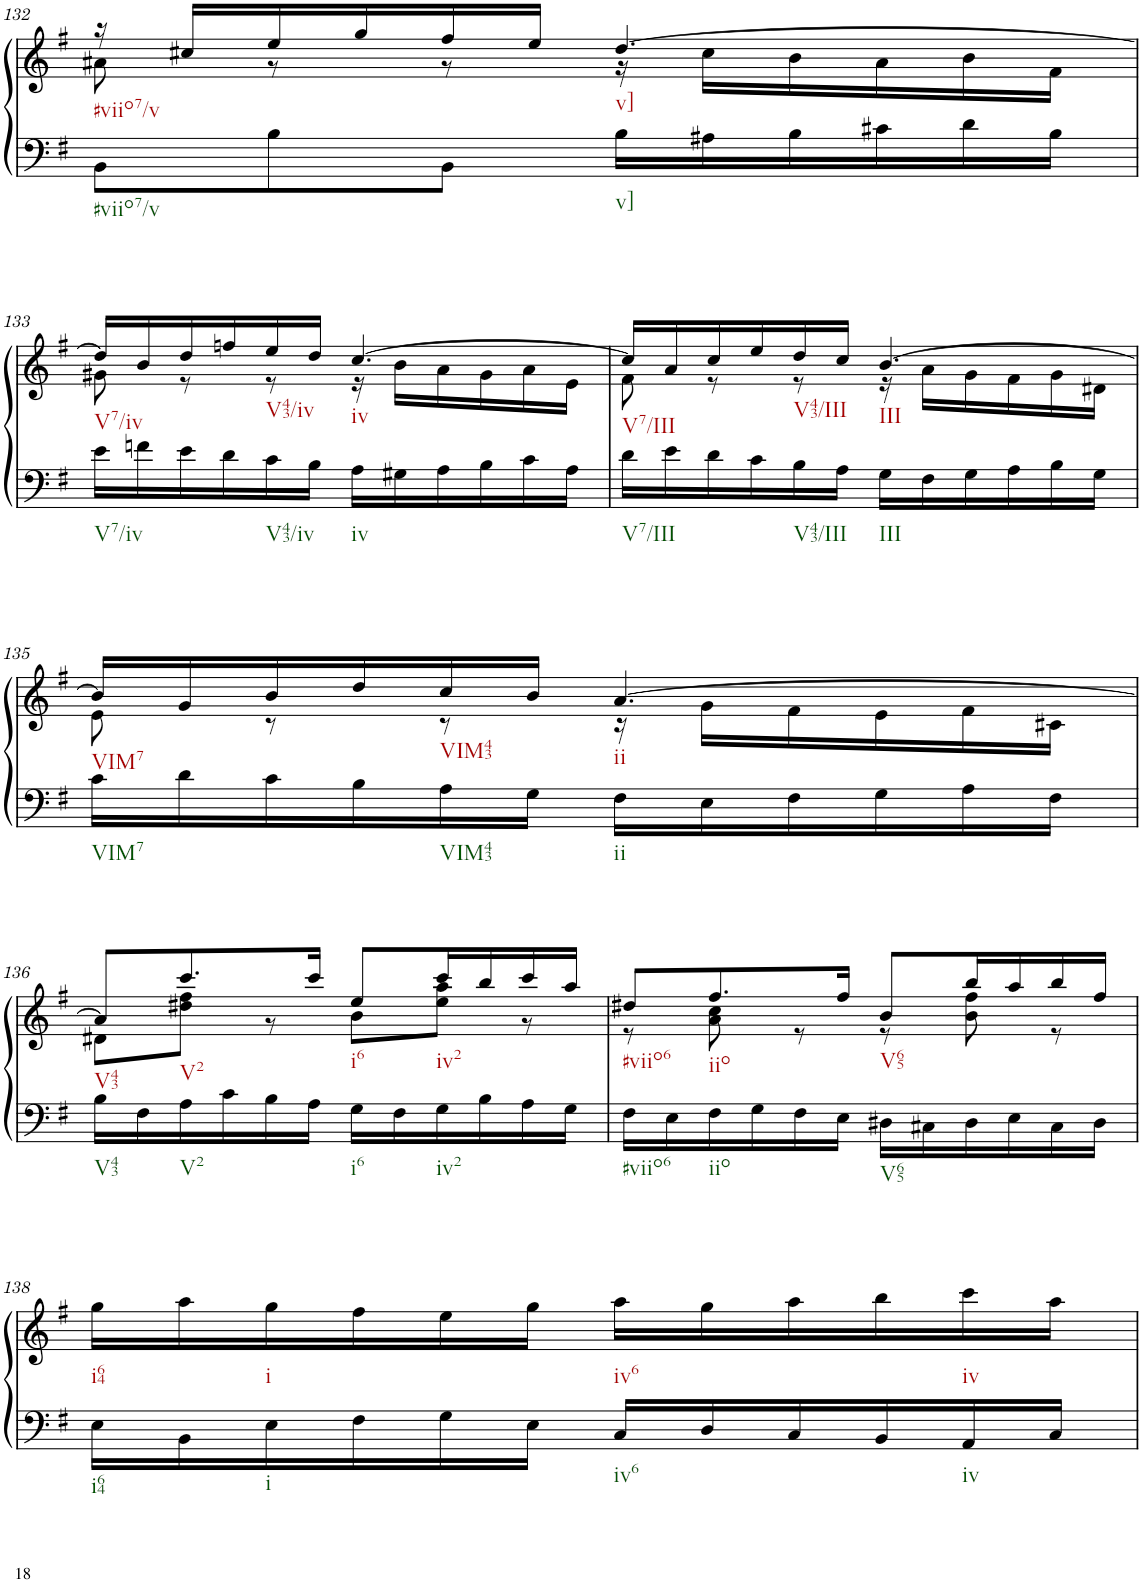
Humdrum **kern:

**kern	**kern
*part1	*part1
*staff2	*staff1
*I"unbenannt9	*
!!LO:PB:g=z
*clefF4	*clefG2
*k[f#]	*k[f#]
*M6/8	*M6/8
=132	=132
*	*^
8BB\L	16r	8a#X\
.	16cc#X/LL	.
8B\	16ee/	8r
.	16gg/	.
8BB\J	16ff#/	8r
.	16ee/JJ	.
16B\LL	[4.dd/	16r
16A#X\	.	16cc#\LL
16B\	.	16b\
16c#X\	.	16a#\
16d\	.	16b\
16B\JJ	.	16f#\JJ
!!LO:LB:g=z	!!
=133	=133	=133
16e\LL	16dd/LL]	8g#X\
16fn\	16b/	.
16e\	16dd/	8r
16d\	16ffn/	.
16c\	16ee/	8r
16B\JJ	16dd/JJ	.
16A\LL	[4.cc/	16r
16G#X\	.	16b\LL
16A\	.	16a\
16B\	.	16g#\
16c\	.	16a\
16A\JJ	.	16e\JJ
=134	=134	=134
16d\LL	16cc/LL]	8f#\
16e\	16a/	.
16d\	16cc/	8r
16c\	16ee/	.
16B\	16dd/	8r
16A\JJ	16cc/JJ	.
16G\LL	[4.b/	16r
16F#\	.	16a\LL
16G\	.	16g\
16A\	.	16f#\
16B\	.	16g\
16G\JJ	.	16d#X\JJ
!!LO:LB:g=z	!!
=135	=135	=135
16c\LL	16b/LL]	8e\
16d\	16g/	.
16c\	16b/	8r
16B\	16dd/	.
16A\	16cc/	8r
16G\JJ	16b/JJ	.
16F#\LL	[4.a/	16r
16E\	.	16g\LL
16F#\	.	16f#\
16G\	.	16e\
16A\	.	16f#\
16F#\JJ	.	16c#X\JJ
!!LO:LB:g=z	!!
=136	=136	=136
16B\LL	8a/L]	8d#X\L
16F#\	.	.
16A\	8.ccc/	8dd#X\ 8ff#\J
16c\	.	.
16B\	.	8r
16A\JJ	16ccc/Jk	.
16G\LL	8ee/L	8b\L
16F#\	.	.
16G\	16ccc/L	8ee\ 8aa\J
16B\	16bb/	.
16A\	16ccc/	8r
16G\JJ	16aa/JJ	.
=137	=137	=137
16F#\LL	8dd#X/L	8r
16E\	.	.
16F#\	8.ff#/	8a\ 8cc\
16G\	.	.
16F#\	.	8r
16E\JJ	16ff#/Jk	.
16D#X\LL	8b/L	8r
16C#X\	.	.
16D#\	16bb/L	8b\ 8ff#\
16E\	16aa/	.
16C#\	16bb/	8r
16D#\JJ	16ff#/JJ	.
!!LO:LB:g=z	!!
=138	=138	=138
16E\LL	2.ryy	16gg\LL
16BB\	.	16aa\
16E\	.	16gg\
16F#\	.	16ff#\
16G\	.	16ee\
16E\JJ	.	16gg\JJ
16C/LL	.	16aa\LL
16D/	.	16gg\
16C/	.	16aa\
16BB/	.	16bb\
16AA/	.	16ccc\
16C/JJ	.	16aa\JJ
*	*v	*v
=	=
*-	*-
